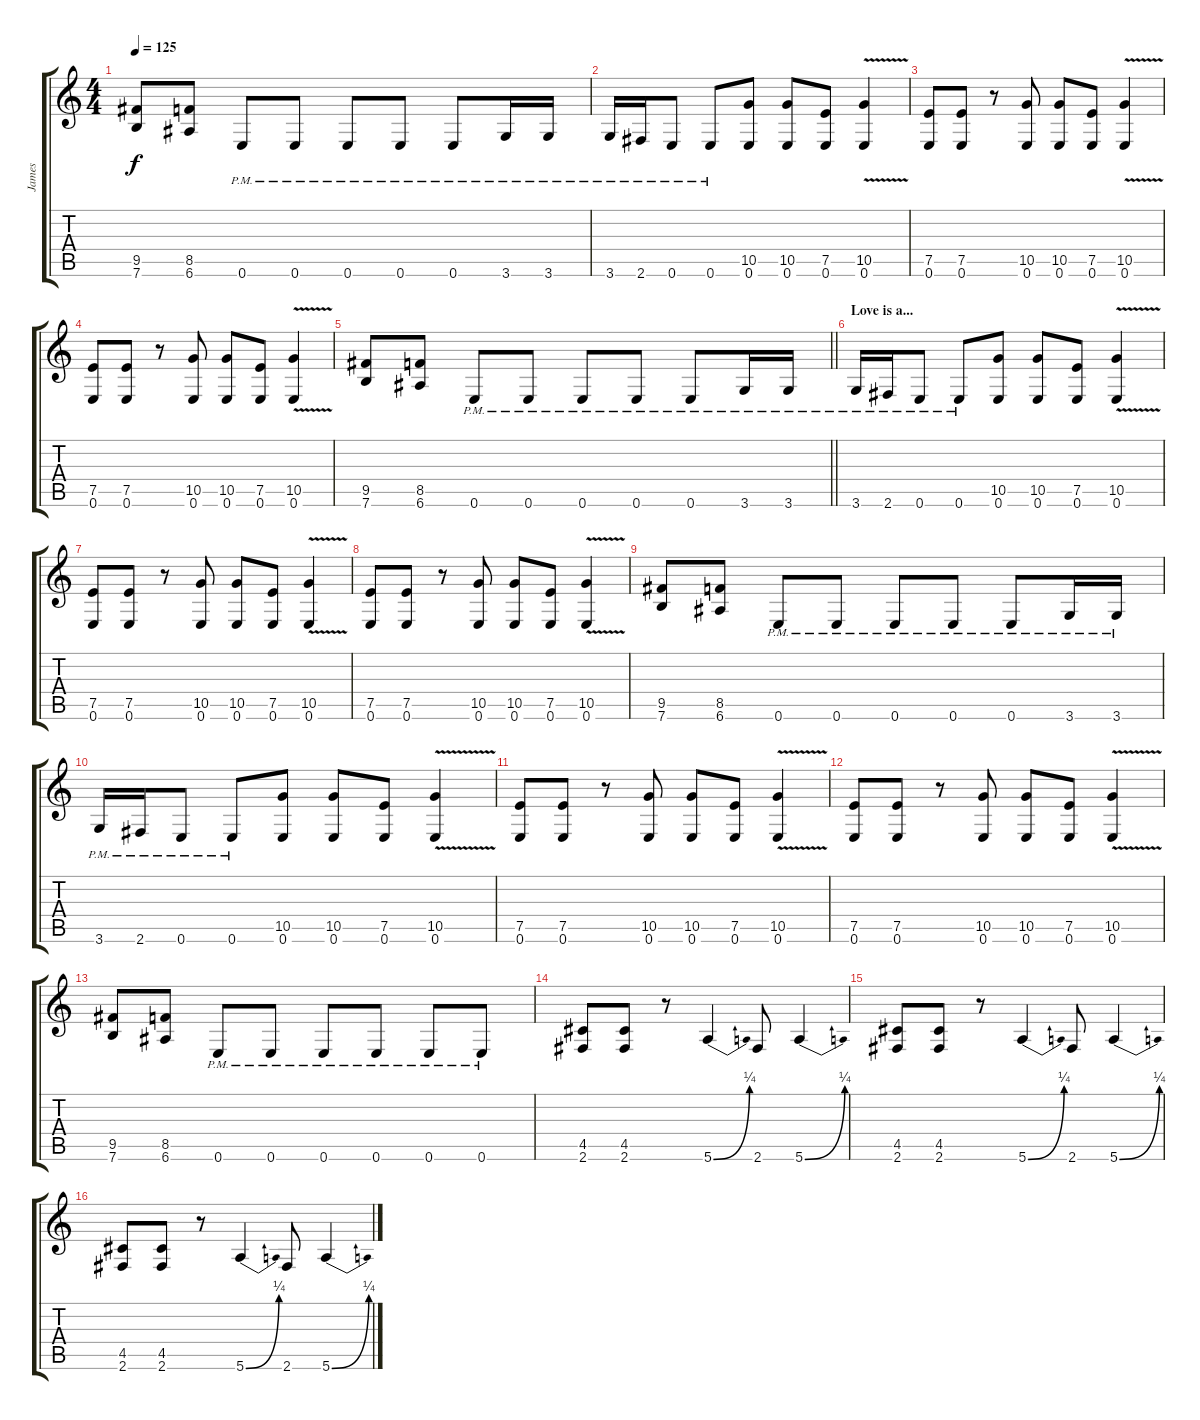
\track ("James" "James") {instrument overdrivenguitar}
\staff {score tabs}
\tuning (E4 B3 G3 D3 A2 E2) {hide}
\ts (4 4)
\tempo 125
\clef g2
\ks c
(9.5 7.6).8{dy f} (8.5 6.6).8 0.6{pm}.8 0.6{pm}.8 0.6{pm}.8 0.6{pm}.8 0.6{pm}.8 3.6{pm}.16 3.6{pm}.16 |
3.6{pm}.16 2.6{pm}.16 0.6{pm}.8 0.6{pm}.8 (10.5 0.6).8 (10.5 0.6).8 (7.5 0.6).8 (10.5{v} 0.6).4 |
(7.5 0.6).8 (7.5 0.6).8 r.8 (10.5 0.6).8 (10.5 0.6).8 (7.5 0.6).8 (10.5{v} 0.6).4 |
(7.5 0.6).8 (7.5 0.6).8 r.8 (10.5 0.6).8 (10.5 0.6).8 (7.5 0.6).8 (10.5{v} 0.6).4 |
\barLineRight lightlight
(9.5 7.6).8 (8.5 6.6).8 0.6{pm}.8 0.6{pm}.8 0.6{pm}.8 0.6{pm}.8 0.6{pm}.8 3.6{pm}.16 3.6{pm}.16 |
\section ("" "Love is a...")
3.6{pm}.16 2.6{pm}.16 0.6{pm}.8 0.6{pm}.8 (10.5 0.6).8 (10.5 0.6).8 (7.5 0.6).8 (10.5{v} 0.6).4 |
(7.5 0.6).8 (7.5 0.6).8 r.8 (10.5 0.6).8 (10.5 0.6).8 (7.5 0.6).8 (10.5{v} 0.6).4 |
(7.5 0.6).8 (7.5 0.6).8 r.8 (10.5 0.6).8 (10.5 0.6).8 (7.5 0.6).8 (10.5{v} 0.6).4 |
(9.5 7.6).8 (8.5 6.6).8 0.6{pm}.8 0.6{pm}.8 0.6{pm}.8 0.6{pm}.8 0.6{pm}.8 3.6{pm}.16 3.6{pm}.16 |
3.6{pm}.16 2.6{pm}.16 0.6{pm}.8 0.6{pm}.8 (10.5 0.6).8 (10.5 0.6).8 (7.5 0.6).8 (10.5{v} 0.6).4 |
(7.5 0.6).8 (7.5 0.6).8 r.8 (10.5 0.6).8 (10.5 0.6).8 (7.5 0.6).8 (10.5{v} 0.6).4 |
(7.5 0.6).8 (7.5 0.6).8 r.8 (10.5 0.6).8 (10.5 0.6).8 (7.5 0.6).8 (10.5{v} 0.6).4 |
(9.5 7.6).8 (8.5 6.6).8 0.6{pm}.8 0.6{pm}.8 0.6{pm}.8 0.6{pm}.8 0.6{pm}.8 0.6{pm}.8 |
(4.5 2.6).8 (4.5 2.6).8 r.8 5.6{be (bend 0 0 60 1)}.4 2.6.8 5.6{be (bend 0 0 60 1)}.4 |
(4.5 2.6).8 (4.5 2.6).8 r.8 5.6{be (bend 0 0 60 1)}.4 2.6.8 5.6{be (bend 0 0 60 1)}.4 |
(4.5 2.6).8 (4.5 2.6).8 r.8 5.6{be (bend 0 0 60 1)}.4 2.6.8 5.6{be (bend 0 0 60 1)}.4
